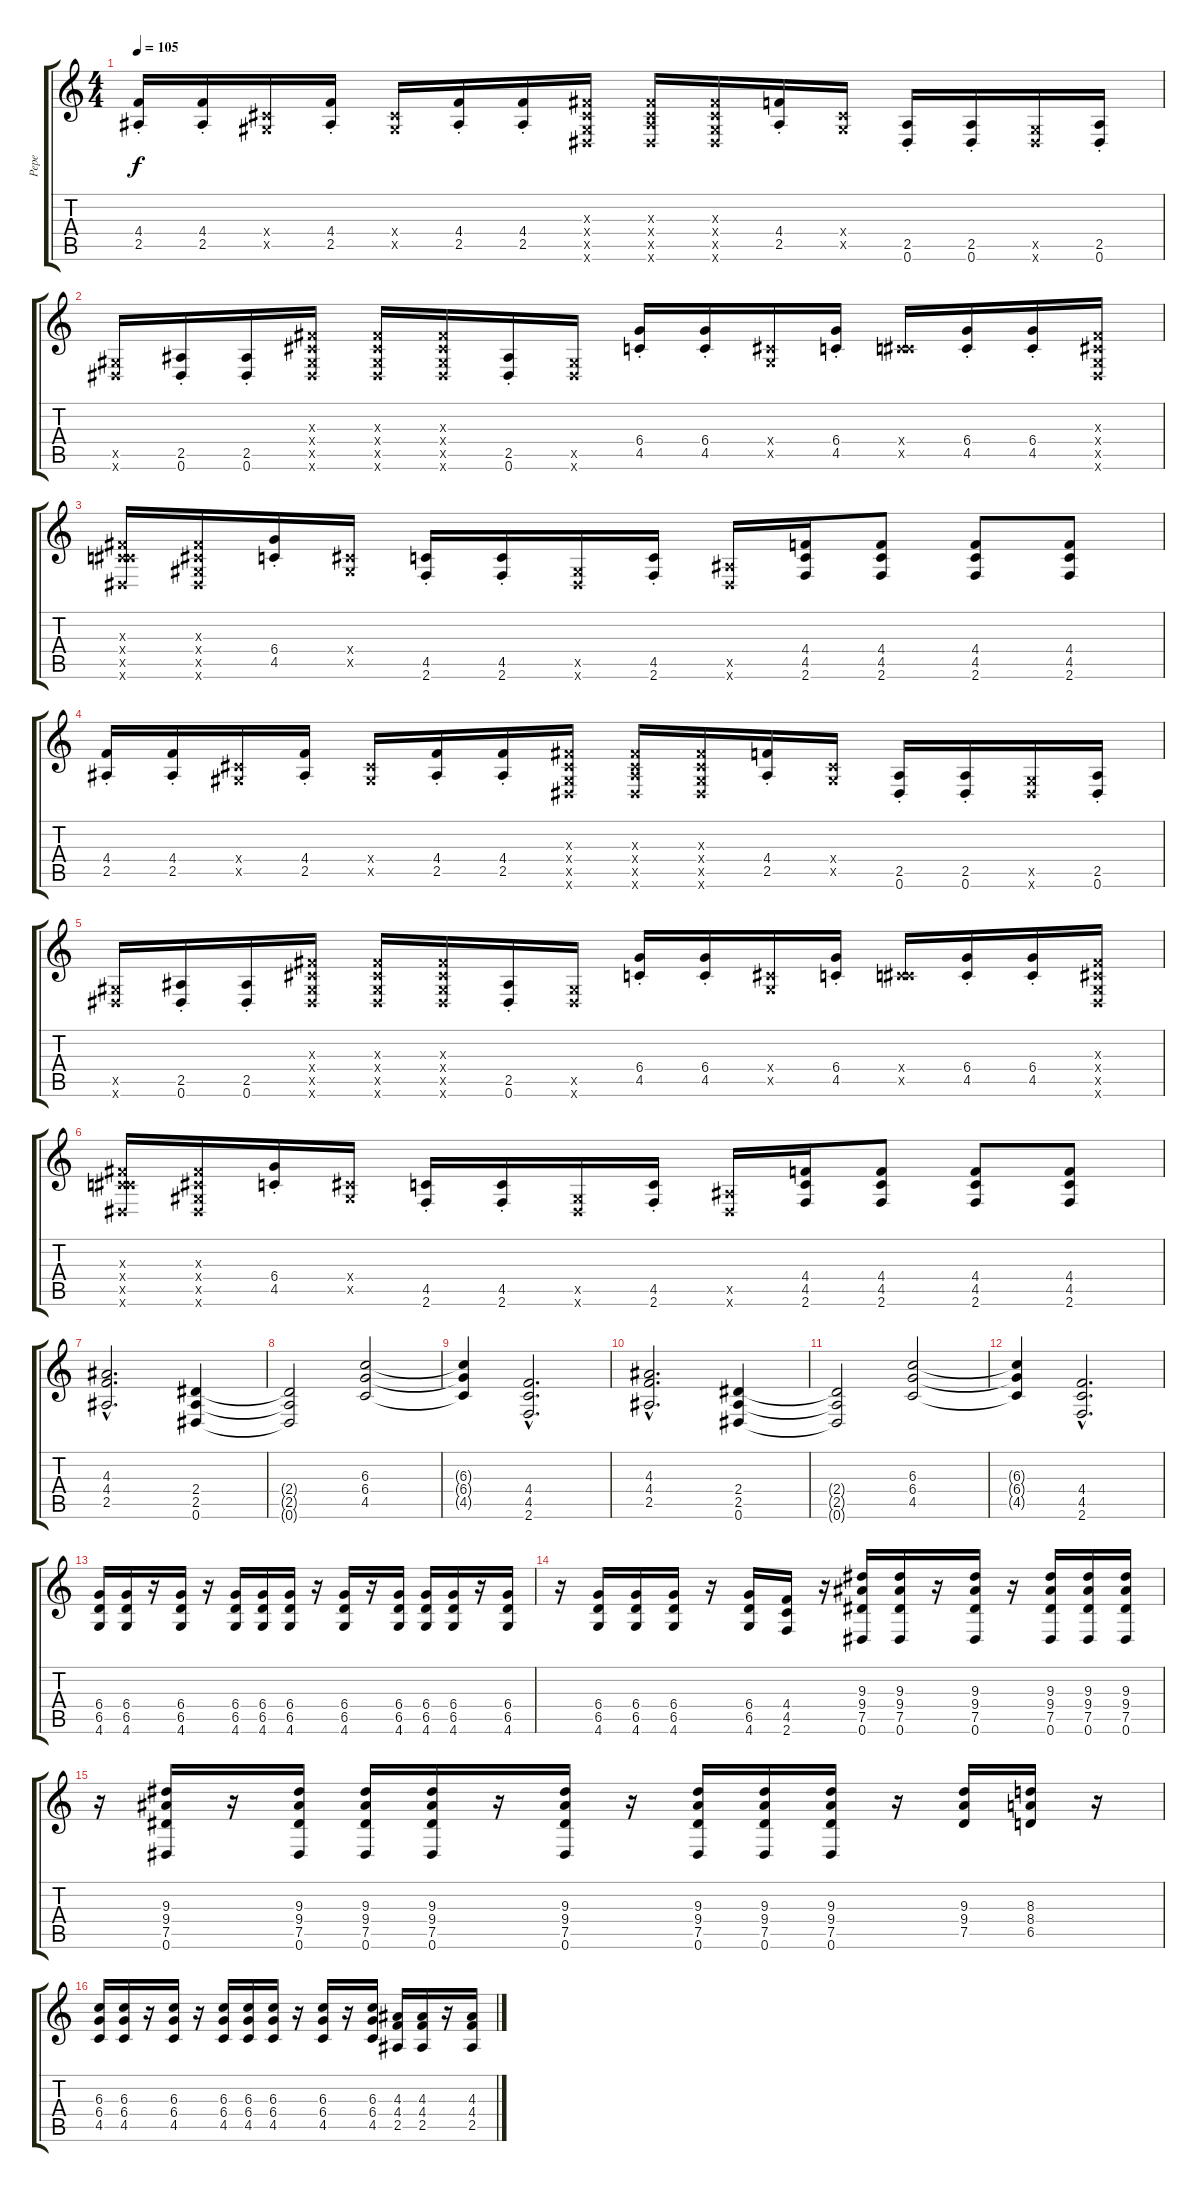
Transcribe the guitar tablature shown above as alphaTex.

\track ("Pepe" "Pepe") {instrument distortionguitar}
\staff {score tabs}
\tuning (Eb4 Bb3 Gb3 Db3 Ab2 Eb2) {hide}
\ts (4 4)
\tempo 105
\clef g2
\ks c
(4.4{st} 2.5{st}).16{dy f volume 13} (4.4{st} 2.5{st}).16 (0.4{x} 0.5{x}).16 (4.4{st} 2.5{st}).16 (0.4{x} 0.5{x}).16 (4.4{st} 2.5{st}).16 (4.4{st} 2.5{st}).16 (0.3{x} 0.4{x} 0.5{x} 0.6{x}).16 (0.3{x} 0.4{x} 2.5{x} 0.6{x}).16 (0.3{x} 0.4{x} 0.5{x} 0.6{x}).16 (4.4{st} 2.5{st}).16 (0.4{x} 0.5{x}).16 (2.5{st} 0.6{st}).16 (2.5{st} 0.6{st}).16 (0.5{x} 0.6{x}).16 (2.5{st} 0.6{st}).16 |
(0.5{x} 0.6{x}).16 (2.5{st} 0.6{st}).16 (2.5{st} 0.6{st}).16 (0.3{x} 0.4{x} 0.5{x} 0.6{x}).16 (0.3{x} 0.4{x} 0.5{x} 0.6{x}).16 (0.3{x} 0.4{x} 0.5{x} 0.6{x}).16 (2.5{st} 0.6{st}).16 (0.5{x} 0.6{x}).16 (6.4{st} 4.5{st}).16 (6.4{st} 4.5{st}).16 (0.4{x} 0.5{x}).16 (6.4{st} 4.5{st}).16 (0.4{x} 4.5{x}).16 (6.4{st} 4.5{st}).16 (6.4{st} 4.5{st}).16 (0.3{x} 0.4{x} 0.5{x} 0.6{x}).16 |
(0.3{x} 0.4{x} 4.5{x} 0.6{x}).16 (0.3{x} 0.4{x} 0.5{x} 0.6{x}).16 (6.4{st} 4.5{st}).16 (0.4{x} 0.5{x}).16 (4.5{st} 2.6{st}).16 (4.5{st} 2.6{st}).16 (0.5{x} 0.6{x}).16 (4.5{st} 2.6{st}).16 (2.5{x} 0.6{x}).16 (4.4 4.5 2.6).16 (4.4 4.5 2.6).8 (4.4 4.5 2.6).8 (4.4 4.5 2.6).8 |
(4.4{st} 2.5{st}).16 (4.4{st} 2.5{st}).16 (0.4{x} 0.5{x}).16 (4.4{st} 2.5{st}).16 (0.4{x} 0.5{x}).16 (4.4{st} 2.5{st}).16 (4.4{st} 2.5{st}).16 (0.3{x} 0.4{x} 0.5{x} 0.6{x}).16 (0.3{x} 0.4{x} 2.5{x} 0.6{x}).16 (0.3{x} 0.4{x} 0.5{x} 0.6{x}).16 (4.4{st} 2.5{st}).16 (0.4{x} 0.5{x}).16 (2.5{st} 0.6{st}).16 (2.5{st} 0.6{st}).16 (0.5{x} 0.6{x}).16 (2.5{st} 0.6{st}).16 |
(0.5{x} 0.6{x}).16 (2.5{st} 0.6{st}).16 (2.5{st} 0.6{st}).16 (0.3{x} 0.4{x} 0.5{x} 0.6{x}).16 (0.3{x} 0.4{x} 0.5{x} 0.6{x}).16 (0.3{x} 0.4{x} 0.5{x} 0.6{x}).16 (2.5{st} 0.6{st}).16 (0.5{x} 0.6{x}).16 (6.4{st} 4.5{st}).16 (6.4{st} 4.5{st}).16 (0.4{x} 0.5{x}).16 (6.4{st} 4.5{st}).16 (0.4{x} 4.5{x}).16 (6.4{st} 4.5{st}).16 (6.4{st} 4.5{st}).16 (0.3{x} 0.4{x} 0.5{x} 0.6{x}).16 |
(0.3{x} 0.4{x} 4.5{x} 0.6{x}).16 (0.3{x} 0.4{x} 0.5{x} 0.6{x}).16 (6.4{st} 4.5{st}).16 (0.4{x} 0.5{x}).16 (4.5{st} 2.6{st}).16 (4.5{st} 2.6{st}).16 (0.5{x} 0.6{x}).16 (4.5{st} 2.6{st}).16 (2.5{x} 0.6{x}).16 (4.4 4.5 2.6).16 (4.4 4.5 2.6).8 (4.4 4.5 2.6).8 (4.4 4.5 2.6).8 |
(4.3{hac} 4.4{hac} 2.5{hac}).2{d} (2.4 2.5 0.6).4 |
(2.4{t} 2.5{t} 0.6{t}).2 (6.3 6.4 4.5).2 |
(6.3{t} 6.4{t} 4.5{t}).4 (4.4{hac} 4.5{hac} 2.6{hac}).2{d} |
(4.3{hac} 4.4{hac} 2.5{hac}).2{d} (2.4 2.5 0.6).4 |
(2.4{t} 2.5{t} 0.6{t}).2 (6.3 6.4 4.5).2 |
(6.3{t} 6.4{t} 4.5{t}).4 (4.4{hac} 4.5{hac} 2.6{hac}).2{d} |
(6.4 6.5 4.6).16 (6.4 6.5 4.6).16 r.16 (6.4 6.5 4.6).16 r.16 (6.4 6.5 4.6).16 (6.4 6.5 4.6).16 (6.4 6.5 4.6).16 r.16 (6.4 6.5 4.6).16 r.16 (6.4 6.5 4.6).16 (6.4 6.5 4.6).16 (6.4 6.5 4.6).16 r.16 (6.4 6.5 4.6).16 |
r.16 (6.4 6.5 4.6).16 (6.4 6.5 4.6).16 (6.4 6.5 4.6).16 r.16 (6.4 6.5 4.6).16 (4.4 4.5 2.6).16 r.16 (9.3 9.4 7.5 0.6).16 (9.3 9.4 7.5 0.6).16 r.16 (9.3 9.4 7.5 0.6).16 r.16 (9.3 9.4 7.5 0.6).16 (9.3 9.4 7.5 0.6).16 (9.3 9.4 7.5 0.6).16 |
r.16 (9.3 9.4 7.5 0.6).16 r.16 (9.3 9.4 7.5 0.6).16 (9.3 9.4 7.5 0.6).16 (9.3 9.4 7.5 0.6).16 r.16 (9.3 9.4 7.5 0.6).16 r.16 (9.3 9.4 7.5 0.6).16 (9.3 9.4 7.5 0.6).16 (9.3 9.4 7.5 0.6).16 r.16 (9.3 9.4 7.5).16 (8.3 8.4 6.5).16 r.16 |
(6.3 6.4 4.5).16 (6.3 6.4 4.5).16 r.16 (6.3 6.4 4.5).16 r.16 (6.3 6.4 4.5).16 (6.3 6.4 4.5).16 (6.3 6.4 4.5).16 r.16 (6.3 6.4 4.5).16 r.16 (6.3 6.4 4.5).16 (4.3 4.4 2.5).16 (4.3 4.4 2.5).16 r.16 (4.3 4.4 2.5).16
